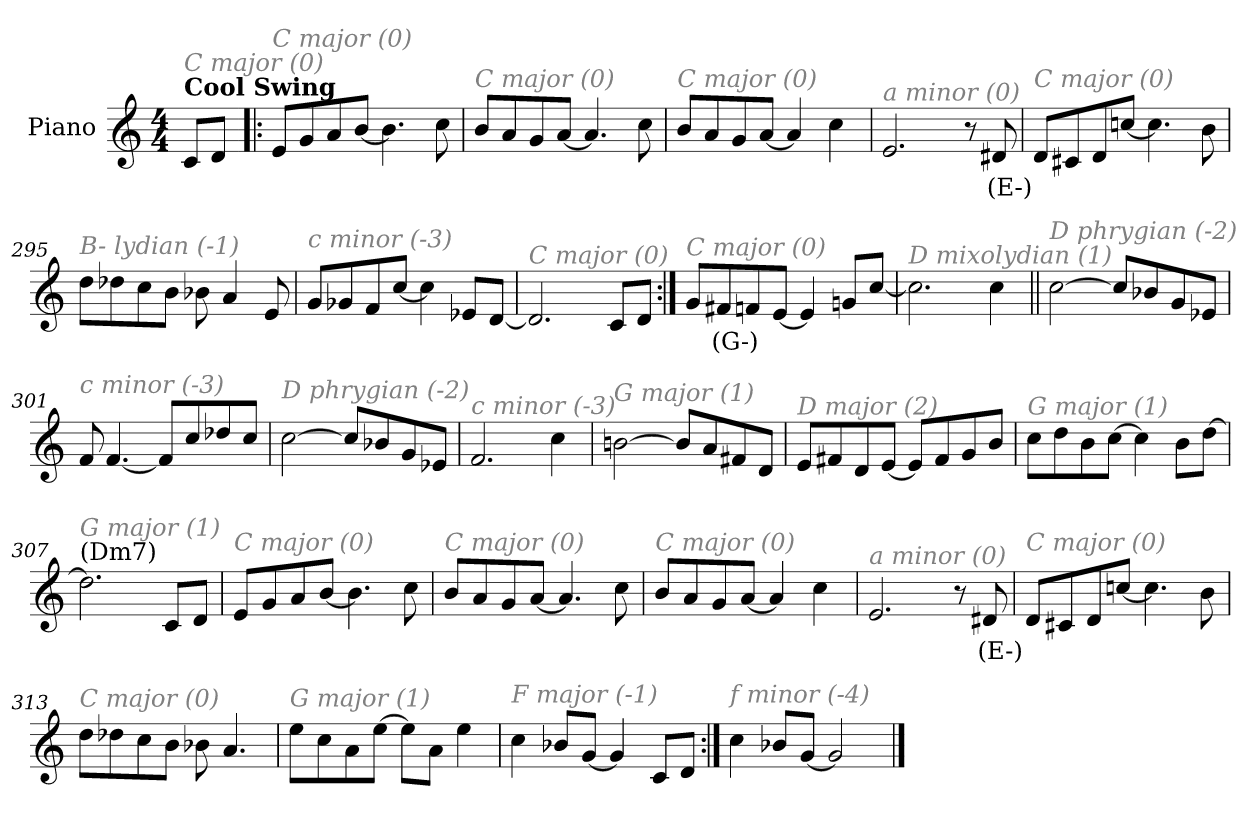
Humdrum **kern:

**kern	**text
*part1	*part1
*staff1	*staff1
*I"Piano	*
*I'Pno.	*
*clefG2	*
*k[]	*
*M4/4	*
=1	=1
!LO:TX:B:t=Cool Swing	!
!LO:TX:i:color=#808080:t=C major (0)	!
8c/L	.
8d/J	.
=290!|:	=290!|:
!LO:TX:i:color=#808080:t=C major (0)	!
8e/L	.
8g/	.
8a/	.
[8b/J	.
4.b\]	.
8cc\	.
=291	=291
!LO:TX:i:color=#808080:t=C major (0)	!
8b/L	.
8a/	.
8g/	.
[8a/J	.
4.a/]	.
8cc\	.
=292	=292
!LO:TX:i:color=#808080:t=C major (0)	!
8b/L	.
8a/	.
8g/	.
[8a/J	.
4a/]	.
4cc\	.
=293	=293
!LO:TX:i:color=#808080:t=a minor (0)	!
2.e/	.
8r	.
8d#Xi/	(E-)
!!LO:LB:g=z
=294	=294
!LO:TX:i:color=#808080:t=C major (0)	!
8d/L	.
8c#X/	.
8d/	.
[8ccn/J	.
4.cc\]	.
8b\	.
=295	=295
!LO:TX:i:color=#808080:t=B- lydian (-1)	!
8dd\L	.
8dd-X\	.
8cc\	.
8b\J	.
8b-X\	.
4a/	.
8e/	.
=296	=296
!LO:TX:i:color=#808080:t=c minor (-3)	!
8g/L	.
8g-X/	.
8f/	.
[8cc/J	.
4cc\]	.
8e-X/L	.
[8d/J	.
=297	=297
!LO:TX:i:color=#808080:t=C major (0)	!
2.d/]	.
8c/L	.
8d/J	.
!!LO:LB:g=z
=298:|!	=298:|!
!LO:TX:i:color=#808080:t=C major (0)	!
8g/L	.
8f#Xi/	(G-)
8f/	.
[8e/J	.
4e/]	.
8gn/L	.
[8cc/J	.
=299	=299
!LO:TX:i:color=#808080:t=D mixolydian (1)	!
2.cc\]	.
4cc\	.
!!LO:LB:g=z
=300||	=300||
!LO:TX:i:color=#808080:t=D phrygian (-2)	!
[2cc\	.
8cc/L]	.
8b-X/	.
8g/	.
8e-X/J	.
=301	=301
!LO:TX:i:color=#808080:t=c minor (-3)	!
8f/	.
[4.f/	.
8f/L]	.
8cc/	.
8dd-X/	.
8cc/J	.
=302	=302
!LO:TX:i:color=#808080:t=D phrygian (-2)	!
[2cc\	.
8cc/L]	.
8b-X/	.
8g/	.
8e-X/J	.
=303	=303
!LO:TX:i:color=#808080:t=c minor (-3)	!
2.f/	.
4cc\	.
!!LO:LB:g=z
=304	=304
!LO:TX:i:color=#808080:t=G major (1)	!
[2bn\	.
8b/L]	.
8a/	.
8f#X/	.
8d/J	.
=305	=305
!LO:TX:i:color=#808080:t=D major (2)	!
8e/L	.
8f#X/	.
8d/	.
[8e/J	.
8e/L]	.
8f#/	.
8g/	.
8b/J	.
=306	=306
!LO:TX:i:color=#808080:t=G major (1)	!
8cc\L	.
8dd\	.
8b\	.
[8cc\J	.
4cc\]	.
8b\L	.
[8dd\J	.
=307	=307
!LO:TX:a:t=(Dm7)	!
!LO:TX:i:color=#808080:t=G major (1)	!
2.dd\]	.
8c/L	.
8d/J	.
!!LO:LB:g=z
=308	=308
!LO:TX:i:color=#808080:t=C major (0)	!
8e/L	.
8g/	.
8a/	.
[8b/J	.
4.b\]	.
8cc\	.
=309	=309
!LO:TX:i:color=#808080:t=C major (0)	!
8b/L	.
8a/	.
8g/	.
[8a/J	.
4.a/]	.
8cc\	.
=310	=310
!LO:TX:i:color=#808080:t=C major (0)	!
8b/L	.
8a/	.
8g/	.
[8a/J	.
4a/]	.
4cc\	.
=311	=311
!LO:TX:i:color=#808080:t=a minor (0)	!
2.e/	.
8r	.
8d#Xi/	(E-)
!!LO:LB:g=z
=312	=312
!LO:TX:i:color=#808080:t=C major (0)	!
8d/L	.
8c#X/	.
8d/	.
[8ccn/J	.
4.cc\]	.
8b\	.
=313	=313
!LO:TX:i:color=#808080:t=C major (0)	!
8dd\L	.
8dd-X\	.
8cc\	.
8b\J	.
8b-X\	.
4.a/	.
=314	=314
!LO:TX:i:color=#808080:t=G major (1)	!
8ee\L	.
8cc\	.
8a\	.
[8ee\J	.
8ee\L]	.
8a\J	.
4ee\	.
=315	=315
!LO:TX:i:color=#808080:t=F major (-1)	!
4cc\	.
8b-X/L	.
[8g/J	.
4g/]	.
8c/L	.
8d/J	.
=316:|!	=316:|!
!LO:TX:i:color=#808080:t=f minor (-4)	!
4cc\	.
8b-X/L	.
[8g/J	.
2g/]	.
==	==
*-	*-
